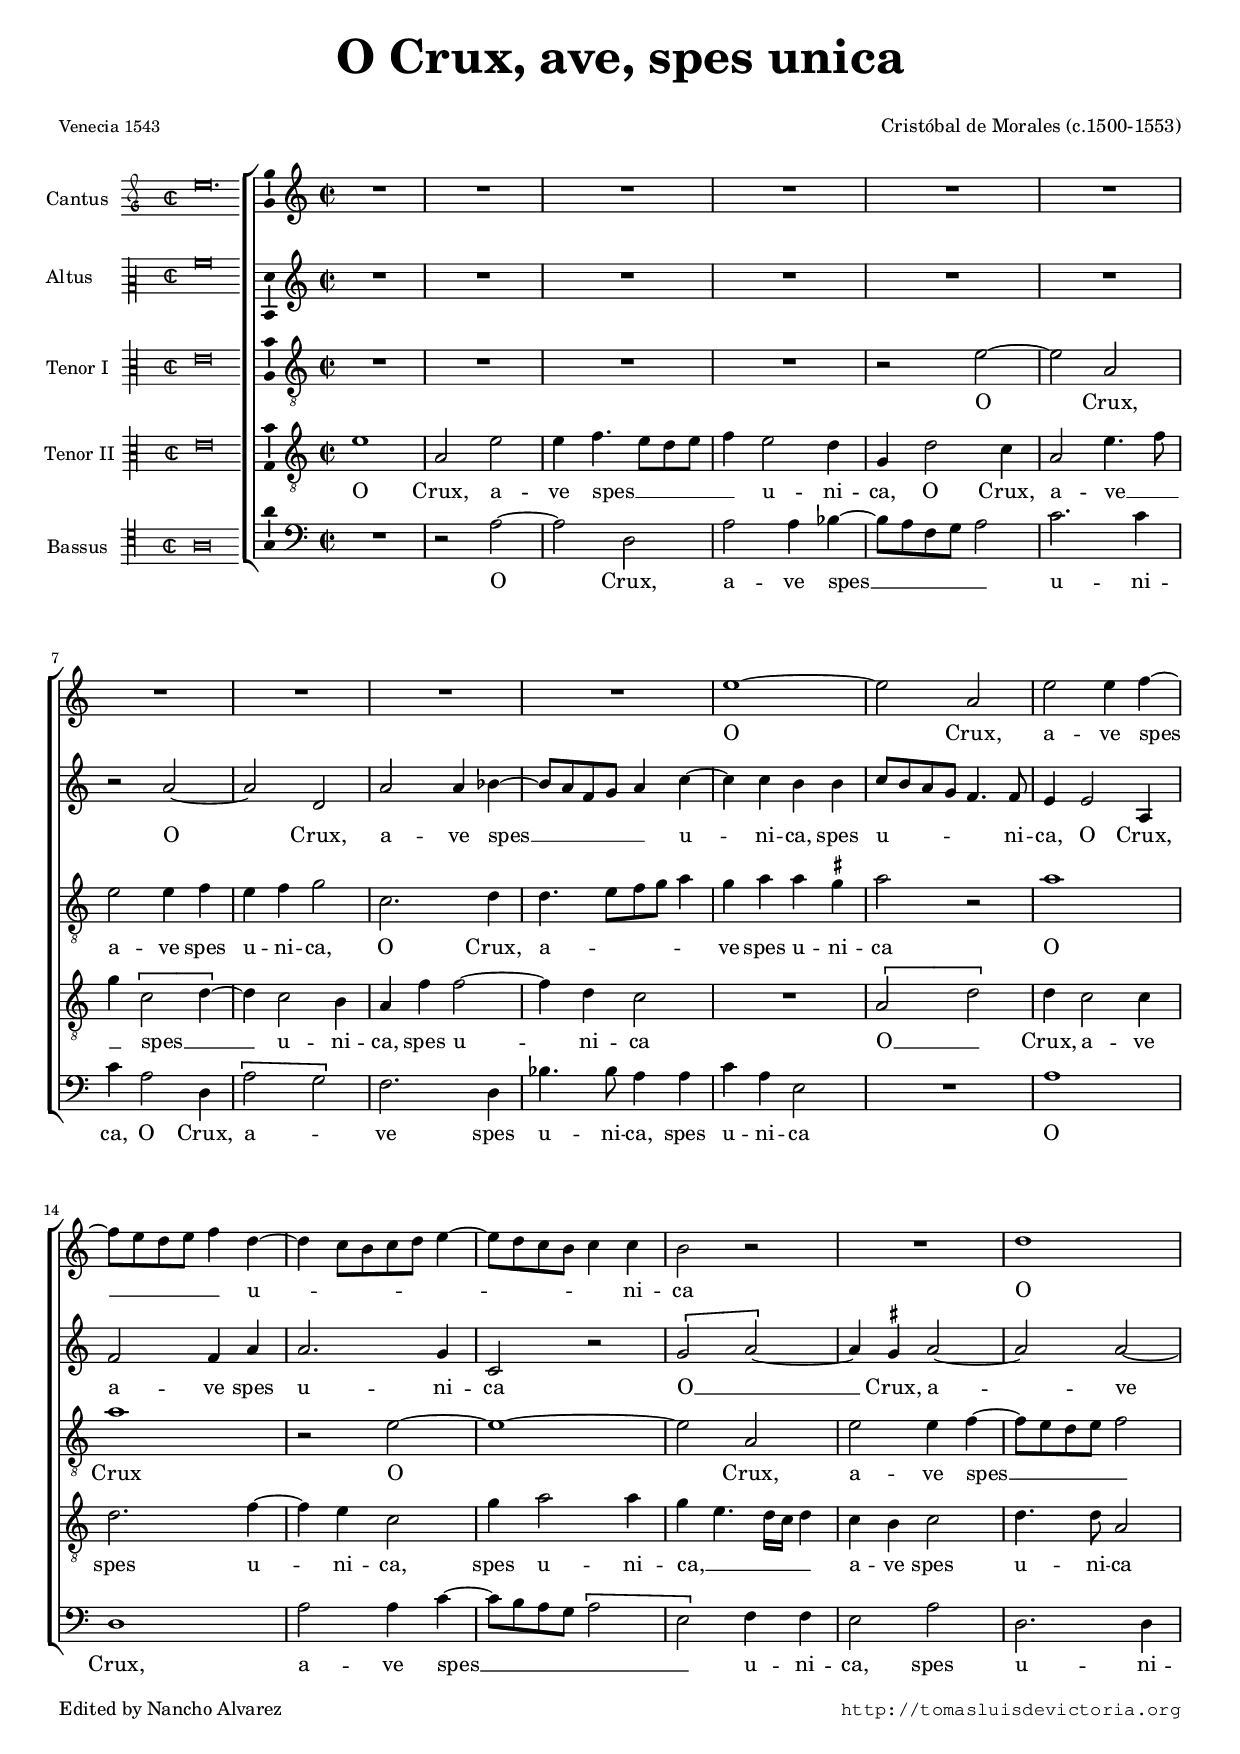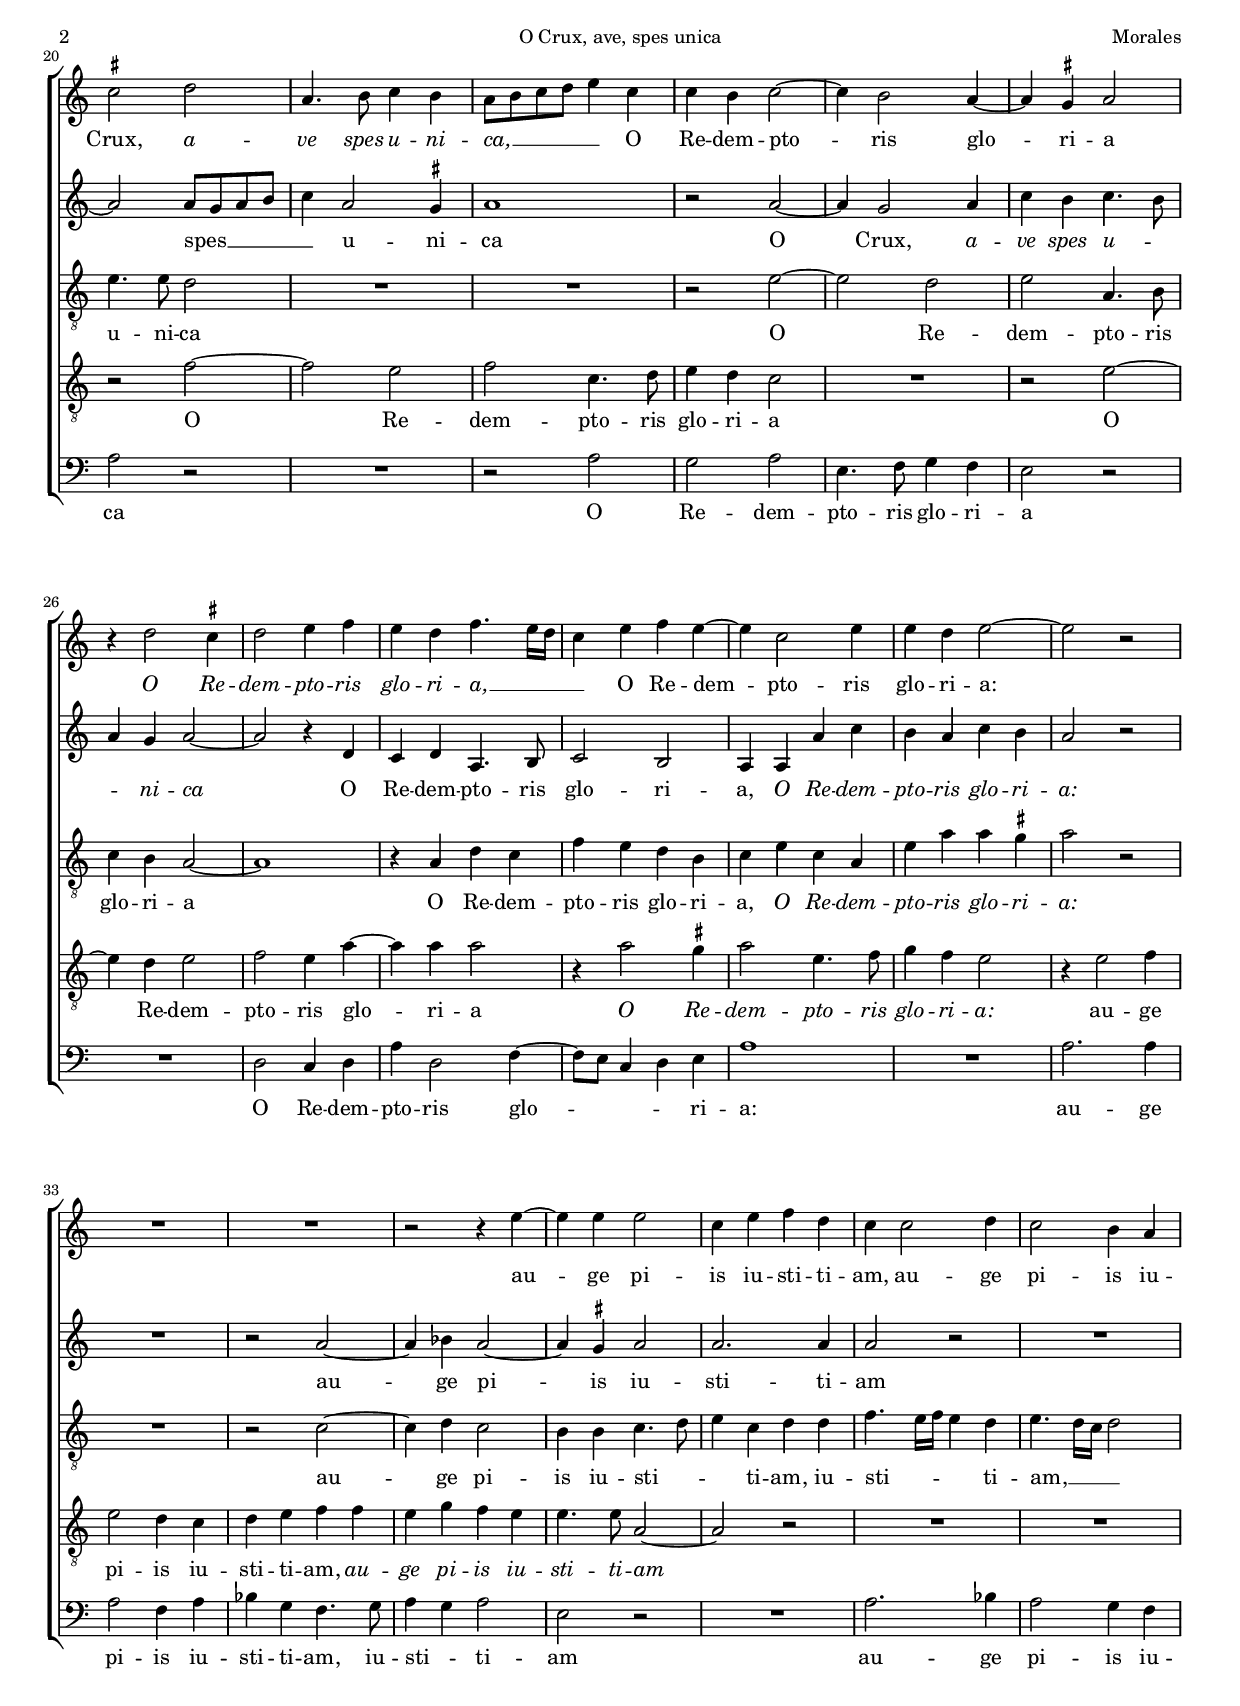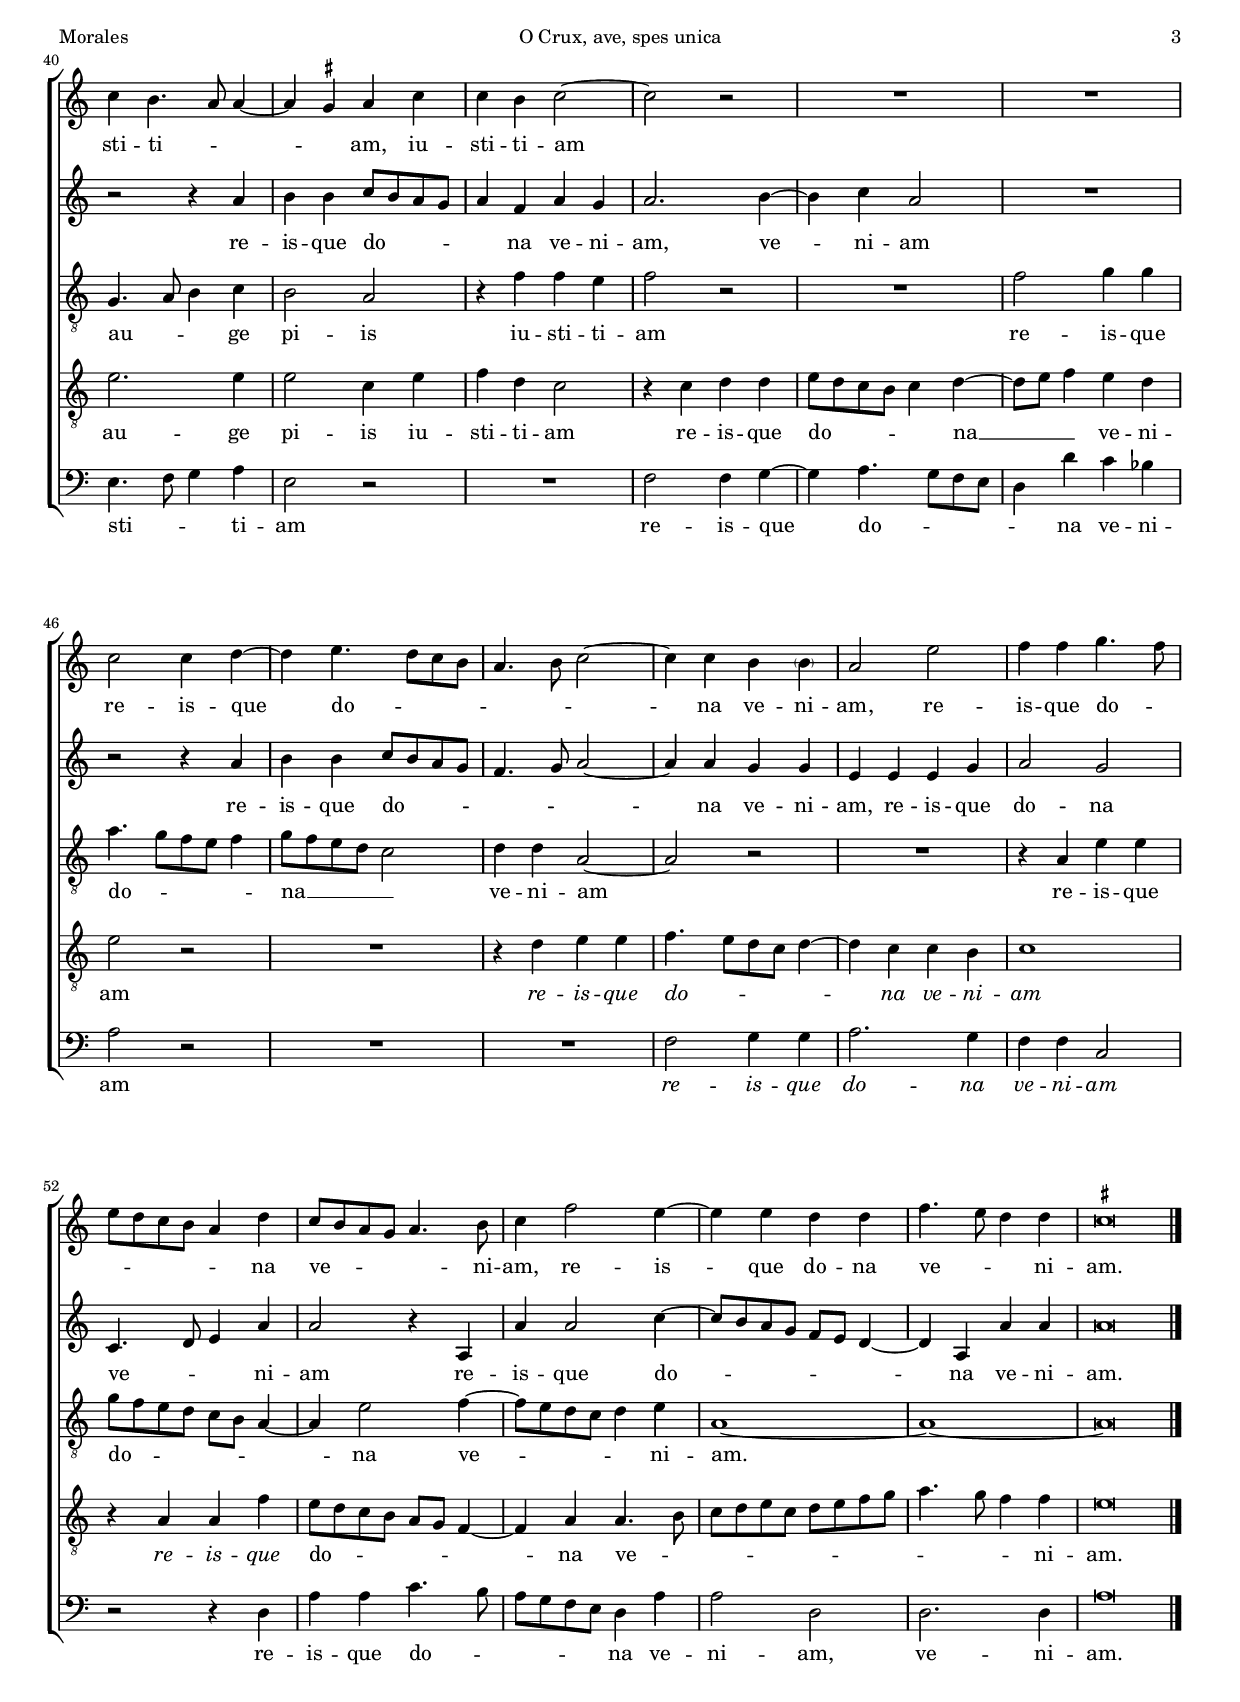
\version "2.18.0"

#(set-default-paper-size "a4")
#(set-global-staff-size 16.4)
#(ly:set-option 'point-and-click #f)
%mobile -s14.5 -i3.2

italicas=\override LyricText.font-shape = #'italic
rectas=\override LyricText.font-shape = #'upright
ss=\once \set suggestAccidentals = ##t
incipitwidth = 20

htitle="O Crux, ave, spes unica"
hcomposer="Morales"

\header {
	title=\markup{\fontsize #4 "O Crux, ave, spes unica"}
	%subtitle=" "
	% el texto es una estrofa de Vexilla Regis
	subsubtitle=\markup{\column{" "}}
	composer="Cristóbal de Morales (c.1500-1553)"
        pdfauthor=\composer
	%opus="(-)"
	poet=\markup{\smaller "Venecia 1543"}
	% Anglés usa manuscrito de El Escorial
	% la edición impresa la cita Stevenson en el diccionario Grove.
	% Liber primus cum quinque vocibus
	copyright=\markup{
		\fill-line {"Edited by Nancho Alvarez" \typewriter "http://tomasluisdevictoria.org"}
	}
%	tagline=""
}

global={\key c \major \time 2/2 \skip 1*57 \bar "|."
}


cantus=\relative c''{
	R1*4
	R1*5
	R1
	e1 ~
	e2 a,
	e' e4 f ~
	f8 e d e f4 d ~
	d4 c8[ b c d] e4 ~
	e8 d c b c4 c
	b2 r
	R1
	d1
	\ss cis2 d
	a4. b8 c4 b
	a8 b c d e4 c
	c b c2 ~
	c4 b2 a4 ~
	a \ss gis a2
	r4 d2 \ss cis4
	d2 e4 f
	e4 d f4. e16 d
	c4 e f e ~
	e c2 e4
	e4 d e2 ~
	e r
	R1
	R1
	r2 r4 e ~
	e4 e e2
	c4 e f d
	c4 c2 d4
	c2 b4 a
	c4 b4. a8 a4 ~
	a \ss gis a4 c
	c b c2 ~
	c2 r
	R1*2
	c2 c4 d ~
	d e4. d8 c b
	a4. b8 c2 ~
	c4 c b \parenthesize b % CSIC a
	a2 e'
	f4 f g4. f8
	e8 d c b a4 d
	c8 b a g a4. b8
	c4 f2 e4 ~
	e e d d
	f4. e8 d4 d 
	\ss cis\breve*1/2
}

altus=\relative c''{
	R1*4
	R1*2
	r2 a ~
	a d,
	a'2 a4 bes ~
	bes8 a f g a4 c ~
	c4 c b b
	c8 b a g f4. f8
	e4 e2 a,4
	f'2 f4 a
	a2. g4
	c,2 r
	\[g'2 a ~ \] 
	a4 \ss gis a2 ~
	a2 a ~
	a a8 g a b
	c4 a2 \ss gis4
	a1
	r2 a ~
	a4 g2 a4
	c b c4. b8 a4 g a2 ~
	a r4 d,
	c d a4. b8 % CSIC \ss cis
	c2 b
	a4 a a' c
	b a c b 
	a2 r
	R1
	r2 a ~
	a4 bes a2 ~
	a4 \ss gis4 a2 
	a2. a4
	a2 r
	R1
	r2 r4 a
	b b c8 b a g
	a4 f a g
	a2. b4 ~
	b c a2
	R1
	r2 r4 a
	b b c8 b a g
	f4. g8 a2 ~
	a4 a g g
	e e e g
	a2 g
	c,4. d8 e4 a % CSIC a ~ ? 
	a2 r4 a,
	a' a2 c4 ~
	c8 b a g f e d4 ~
	d a a' a
	a\breve*1/2
}

tenor=\relative c'{
	R1*4
	r2 e ~
	e a,
	e' e4 f
	e f g2
	c,2. d4
	d4. e8[ f g] a4
	g4 a a \ss gis
	a2 r
	a1 
	a
	r2 e ~
	e1 ~
	e2 a,
	e' e4 f ~
	f8 e d e f2
	e4. e8 d2
	R1*2
	r2 e ~
	e2 d
	e a,4. b8
	c4 b a2 ~
	a1
	r4 a d c
	f4 e d b
	c e c a
	e' a a \ss gis
	a2 r 
	R1
	r2 c, ~
	c4 d c2
	b4 b c4. d8
	e4 c d d
	f4. e16 f e4 d
	e4. d16 c d2
	g,4. a8 b4 c
	b2 a
	r4 f' f e
	f2 r
	R1
	f2 g4 g
	a4. g8[ f e] f4
	g8 f e d c2
	d4 d a2 ~
	a r
	R1
	r4 a e' e
	g8 f e d c b a4 ~
	a e'2 f4 ~
	f8 e d c d4 e
	a,1 ~
	a ~
	a\breve*1/2
}
tenordos=\relative c'{
	e1
	a,2 e'
	e4 f4. e8 d e
	f4 e2 d4
	g,4 d'2 c4
	a2 e'4. f8
	g4 \[c,2 d4 ~ \]
	d4 c2 b4
	a4 f' f2 ~
	f4 d c2
	R1
	\[a2 d\]
	d4 c2 c4
	d2. f4 ~
	f4 e c2
	g'4 a2 a4
	g4 e4. d16 c d4
	c b c2 % CSIC \ss? cis
	d4. d8 a2
	r2 f' ~
	f e
	f2 c4. d8
	e4 d c2
	R1
	r2 e ~
	e4 d e2
	f2 e4 a ~
	a a a2
	r4 a2 \ss gis4
	a2 e4. f8
	g4 f e2
	r4 e2 f4
	e2 d4 c
	d4 e f f
	e g f e
	e4. e8 a,2 ~
	a r 
	R1
	R1
	e'2. e4
	e2 c4 e
	f d c2
	r4 c d d
	e8 d c b c4 d ~
	d8 e f4 e d
	e2 r
	R1
	r4 d e e
	f4. e8[ d c] d4 ~
	d c c b
	c1
	r4 a a f'
	e8 d c b a g f4 ~
	f a a4. b8
	c d e c d e f g
	a4. g8 f4 f
	e\breve*1/2
}

bassus=\relative c'{
	R1
	r2 a ~
	a d,
	a' a4 bes ~
	bes8 a f g a2
	c2. c4
	c4 a2 d,4
	\[a'2 g\]
	f2. d4
	bes'4. bes8 a4 a
	c a e2
	R1
	a1
	d,
	a'2 a4 c ~
	c8 b a g \[a2
	e\] f4 f
	e2 a
	d,2. d4
	a'2 r
	R1
	r2 a
	g a
	e4. f8 g4 f
	e2 r
	R1
	d2 c4 d % CSIC \ss cis
	a'4 d,2 f4 ~
	f8 e c4 d e
	a1
	R1
	a2. a4
	a2 f4 a
	bes4 g f4. g8
	a4 g a2
	e r
	R1
	a2. bes4
	a2 g4 f
	e4. f8 g4 a
	e2 r
	R1
	f2 f4 g ~
	g4 a4. g8 f e
	d4 d' c bes
	a2 r 
	R1
	R1
	f2 g4 g
	a2. g4
	f f c2
	r2 r4 d
	a' a c4. b8
	a g f e d4 a'
	a2 d,
	d2. d4
	a'\breve*1/2
}

textocantus=\lyricmode{
O Crux, a -- ve spes __ _ _ _ _ u -- _ _ _ _ _ _ _ _ _ ni -- ca
O Crux, \italicas 
a -- ve spes u -- ni -- ca, __ _ _ _ _ 
\rectas 
O Re -- dem -- pto -- ris glo -- ri -- a
\italicas 
O Re -- dem -- pto -- ris glo -- ri -- a, __ _ _ _
\rectas O Re -- dem -- pto -- ris glo -- ri -- a:
au -- ge pi -- is iu -- sti -- ti -- am,
au -- ge pi -- is iu -- sti -- ti -- _ _ _ am,
iu -- sti -- ti -- am
re -- is -- que do -- _ _ _ _ _ _ na ve -- ni -- am,
re -- is -- que do -- _ _ _ _ _ _ na ve -- _ _ _ _ ni -- am,
re -- is -- que do -- na ve -- _ _ ni -- am.
}

textoaltus=\lyricmode{
O Crux, a -- ve
spes __ _ _ _ _ u -- ni -- ca, 
spes u -- _ _ _ _ ni -- ca,
O Crux, a -- ve
spes u -- ni -- ca
O __ _ Crux,
a -- ve spes __ _ _ _ _ u -- ni -- ca
O Crux, \italicas a -- ve spes u -- _ _ ni -- ca
\rectas 
O Re -- dem -- pto -- ris glo -- ri -- a,
\italicas O Re -- dem -- pto -- ris glo -- ri -- a:
\rectas 
au -- ge pi -- is iu -- sti -- ti -- am
re -- is -- que do -- _ _ _ _ na ve -- ni -- am,
ve -- ni -- am
re -- is -- que do -- _ _ _ _ _ _ na ve -- ni -- am,
re -- is -- que do -- na ve -- _ _ ni -- am
re -- is -- que do -- _ _ _ _ _ _ na ve -- ni -- am.
}

textotenor=\lyricmode{
O Crux,
a -- ve spes u -- ni -- ca,
O Crux,
a -- _ _ _ _ ve spes u -- ni -- ca
O Crux
O Crux,
a -- ve spes __ _ _ _ _ u -- ni -- ca
O Re -- dem -- pto -- ris glo -- ri -- a
O Re -- dem -- pto -- ris glo -- ri -- a,
\italicas
O Re -- dem -- pto -- ris glo -- ri -- a:
\rectas 
au -- ge pi -- is iu -- sti -- _ _ ti -- am,
iu -- sti -- _ _ _ ti -- am, __ _ _ _ 
au -- _ _ ge pi -- is iu -- sti -- ti -- am
re -- is -- que do -- _ _ _ _ na __ _ _ _ _ ve -- ni -- am
re -- is -- que do -- _ _ _ _ _ _ na ve -- _ _ _ _ ni -- am.

}
textotenordos=\lyricmode{
O Crux, a -- ve spes __ _ _ _ _ u -- ni -- ca,
O Crux, a -- ve __ _ _ spes __ _ u -- ni -- ca,
spes u -- ni -- ca
O __ _ Crux, a -- ve spes u -- ni -- ca,
spes u -- ni -- ca, __ _ _ _ _ 
a -- ve spes u -- ni -- ca
O Re -- dem -- pto -- ris glo -- ri -- a
O Re -- dem -- pto -- ris glo -- ri -- a
\italicas 
O Re -- dem -- pto -- ris glo -- ri -- a:
\rectas 
au -- ge pi -- is iu -- sti -- ti -- am,
\italicas 
au -- ge pi -- is iu -- sti -- ti -- am
\rectas 
au -- ge pi -- is iu -- sti -- ti -- am
re -- is -- que do -- _ _ _ _ na __ _ _ ve -- ni -- am
\italicas 
re -- is -- que do -- _ _ _ _ na ve -- ni -- am
re -- is -- que % italicas?
\rectas do -- _ _ _ _ _ _ na ve -- _ _ _ _ _ _ _ _ _ _ _ _ ni -- am.
}

textobassus=\lyricmode{
O Crux, a -- ve spes __ _ _ _ _ u -- ni -- ca,
O Crux, a -- _ ve spes u -- ni -- ca,
spes u -- ni -- ca
O Crux, a -- ve spes __ _ _ _ _ _ u -- ni -- ca,
spes u -- ni -- ca
O Re -- dem -- pto -- ris glo -- ri -- a
O Re -- dem -- pto -- ris glo -- _ _ _ ri -- a:
au -- ge pi -- is iu -- sti -- ti -- am,
iu -- sti -- _ ti -- am
au -- ge pi -- is iu -- sti -- _ _ ti -- am
re -- is -- que do -- _ _ _ _ na ve -- ni -- am
\italicas 
re -- is -- que do -- na ve -- ni -- am
\rectas 
re -- is -- que do -- _ _ _ _ _ na ve -- ni -- am,
ve -- ni -- am.
}


incipitcantus=\markup{
	\score{
		{ 
		\set Staff.instrumentName="Cantus  "
		\override NoteHead.style = #'neomensural
		\override Staff.TimeSignature.style = #'neomensural
		\cadenzaOn 
		\clef "petrucci-g"
		\key c \major
		\time 2/2
		e''\breve.
		} 
	\layout { line-width=\incipitwidth indent = 0 }
	}
}

incipitaltus=\markup{
	\score{
		{ 
		\set Staff.instrumentName="Altus     "
		\override NoteHead.style = #'neomensural 
		\override Staff.TimeSignature.style = #'neomensural
		\cadenzaOn 
		\clef "petrucci-c2"
		\key c \major
		\time 2/2
		a'\breve
		} 
	\layout { line-width=\incipitwidth indent = 0 }
	}
}


incipittenor=\markup{
	\score{
		{ 
		\set Staff.instrumentName="Tenor I  "
		\override NoteHead.style = #'neomensural 
		\override Staff.TimeSignature.style = #'neomensural
		\cadenzaOn 
		\clef "petrucci-c3"
		\key c \major
		\time 2/2
		e'\breve
		} 
	\layout { line-width=\incipitwidth indent=0 }
	}
}

incipittenordos=\markup{
	\score{
		{ 
		\set Staff.instrumentName="Tenor II "
		\override NoteHead.style = #'neomensural 
		\override Staff.TimeSignature.style = #'neomensural
		\cadenzaOn 
		\clef "petrucci-c3"
		\key c \major
		\time 2/2
		e'\breve
		} 
	\layout { line-width=\incipitwidth indent=0 }
	}
}

incipitbassus=\markup{
	\score{
		{ 
		\set Staff.instrumentName="Bassus  "
		\override NoteHead.style = #'neomensural
		\override Staff.TimeSignature.style = #'neomensural
		\cadenzaOn 
		\clef "petrucci-c4"
		\key c \major
		\time 2/2
		a\breve
		} 
	\layout { line-width=\incipitwidth indent = 0 }
	}
}


\score {\transpose c' c'{
\new ChoirStaff<<

	\new Staff <<\global
	\new Voice="v1" {
		\set Staff.instrumentName=\incipitcantus
		\clef "treble"
		\cantus }
	\new Lyrics \lyricsto "v1" {\textocantus }
	>>

	\new Staff <<\global
	\new Voice="v2" {
		\set Staff.instrumentName=\incipitaltus
		\clef "treble"
		\altus }
	\new Lyrics \lyricsto "v2" {\textoaltus }
	>>
	
	\new Staff <<\global
	\new Voice="v3" {
		\set Staff.instrumentName=\incipittenor
		\clef "G_8"
		\tenor }
	\new Lyrics \lyricsto "v3" {\textotenor }
	>>

	\new Staff <<\global
	\new Voice="v5" {
		\set Staff.instrumentName=\incipittenordos
		\clef "G_8"
		\tenordos }
	\new Lyrics \lyricsto "v5" {\textotenordos }
	>>

	\new Staff <<\global
	\new Voice="v4" {
		\set Staff.instrumentName=\incipitbassus
		\clef "bass"
		\bassus }
	\new Lyrics \lyricsto "v4" {\textobassus }
	>>
	
>>

	} % transpose

\layout{ 
	\context {\Lyrics 
		\override VerticalAxisGroup.staff-affinity = #UP
		\override VerticalAxisGroup.nonstaff-relatedstaff-spacing =
			#'((basic-distance . 0) (minimum-distance . 0) (padding . 1))
		\override LyricText.font-size = #1.2
		\override LyricHyphen.minimum-distance = #0.5
	}
	\context {\Score 
		\override BarNumber.padding = #2 
	}
	\context {\Voice 
		%melismaBusyProperties = #'()
		%autoBeaming = ##f
	}
	%\context { \Staff \RemoveEmptyStaves }
	\context {\Staff 
		\override VerticalAxisGroup.staff-staff-spacing =
			#'((basic-distance . 11) (minimum-distance . 0) (padding . 1))
		\consists Ambitus_engraver 
		\override LigatureBracket.padding = #1
	}
}

%\midi {}

}


\paper{
	evenHeaderMarkup=\markup  \fill-line { \fromproperty #'page:page-number-string \htitle \hcomposer }
	oddHeaderMarkup= \markup  \fill-line { \on-the-fly #not-first-page \hcomposer \on-the-fly #not-first-page \htitle \on-the-fly #not-first-page \fromproperty #'page:page-number-string }
	%system-count=8
	ragged-last-bottom = ##f
	indent=3.3\cm
	system-system-spacing =
	#'((basic-distance . 20) (minimum-distance . 0) (padding . 5))
	top-system-spacing = % header
	#'((basic-distance . 8) (minimum-distance . 0) (padding . 0))
	last-bottom-spacing = % footer
	#'((basic-distance . 12) (minimum-distance . 0) (padding . 0))
	%top-markup-spacing #'basic-distance = 0
	markup-system-spacing #'basic-distance = 20

}
